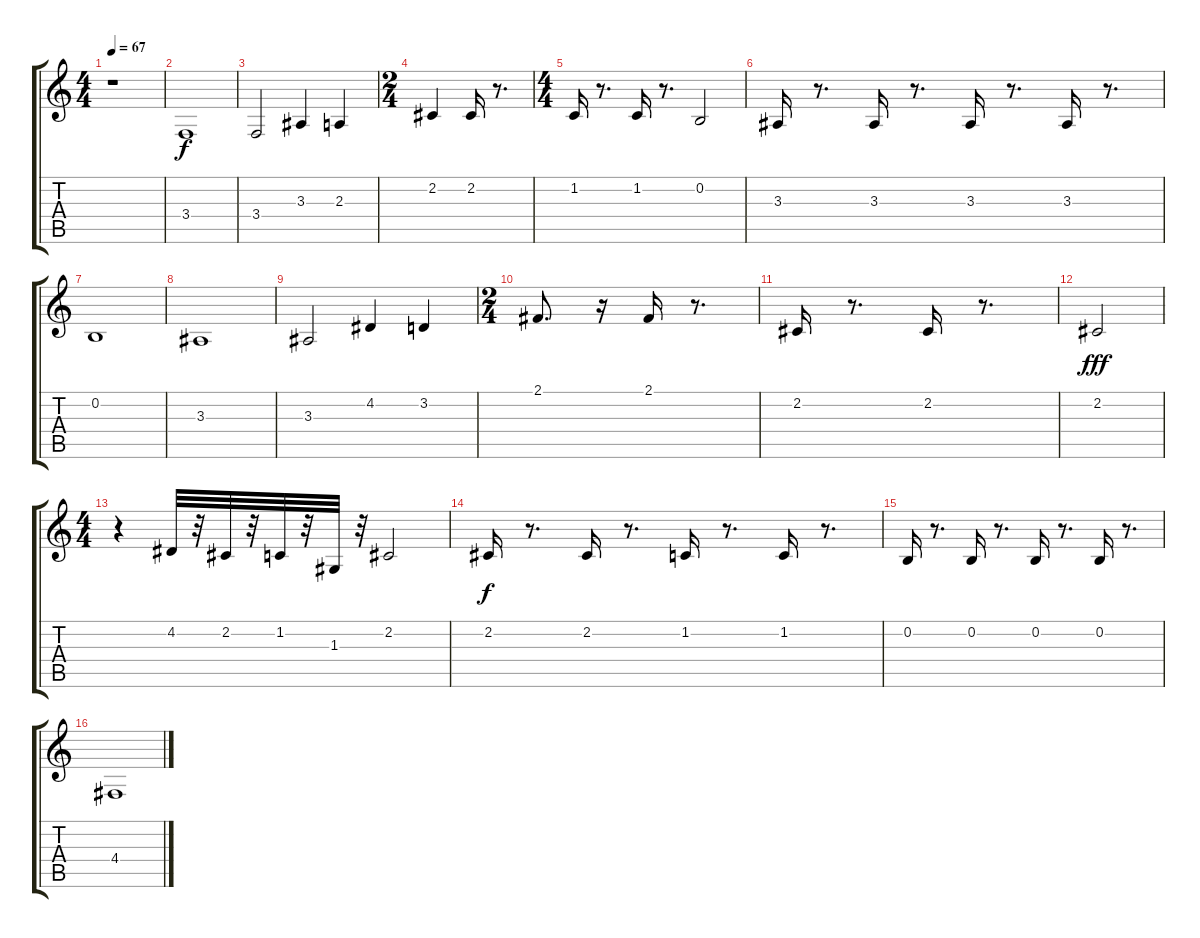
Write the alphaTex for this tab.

\track "" {instrument stringensemble1}
\staff {score tabs}
\tuning (E4 B3 G3 D3 A2 E2) {hide}
\ts (4 4)
\tempo 67
\clef g2
\ks c
r.1{dy f instrument stringensemble1} |
3.4.1 |
3.4.2 3.3.4 2.3.4 |
\ts (2 4)
2.2.4 2.2.16 r.8{d} |
\ts (4 4)
1.2.16 r.8{d} 1.2.16 r.8{d} 0.2.2 |
3.3.16 r.8{d} 3.3.16 r.8{d} 3.3.16 r.8{d} 3.3.16 r.8{d} |
0.2.1 |
3.3.1 |
3.3.2 4.2.4 3.2.4 |
\ts (2 4)
2.1.8{d} r.16 2.1.16 r.8{d} |
2.2.16 r.8{d} 2.2.16 r.8{d} |
2.2.2{dy fff} |
\ts (4 4)
r.4 4.2.32 r.32 2.2.32 r.32 1.2.32 r.32 1.3.32 r.32 2.2.2 |
2.2.16{dy f} r.8{d} 2.2.16 r.8{d} 1.2.16 r.8{d} 1.2.16 r.8{d} |
0.2.16 r.8{d} 0.2.16 r.8{d} 0.2.16 r.8{d} 0.2.16 r.8{d} |
4.4.1
